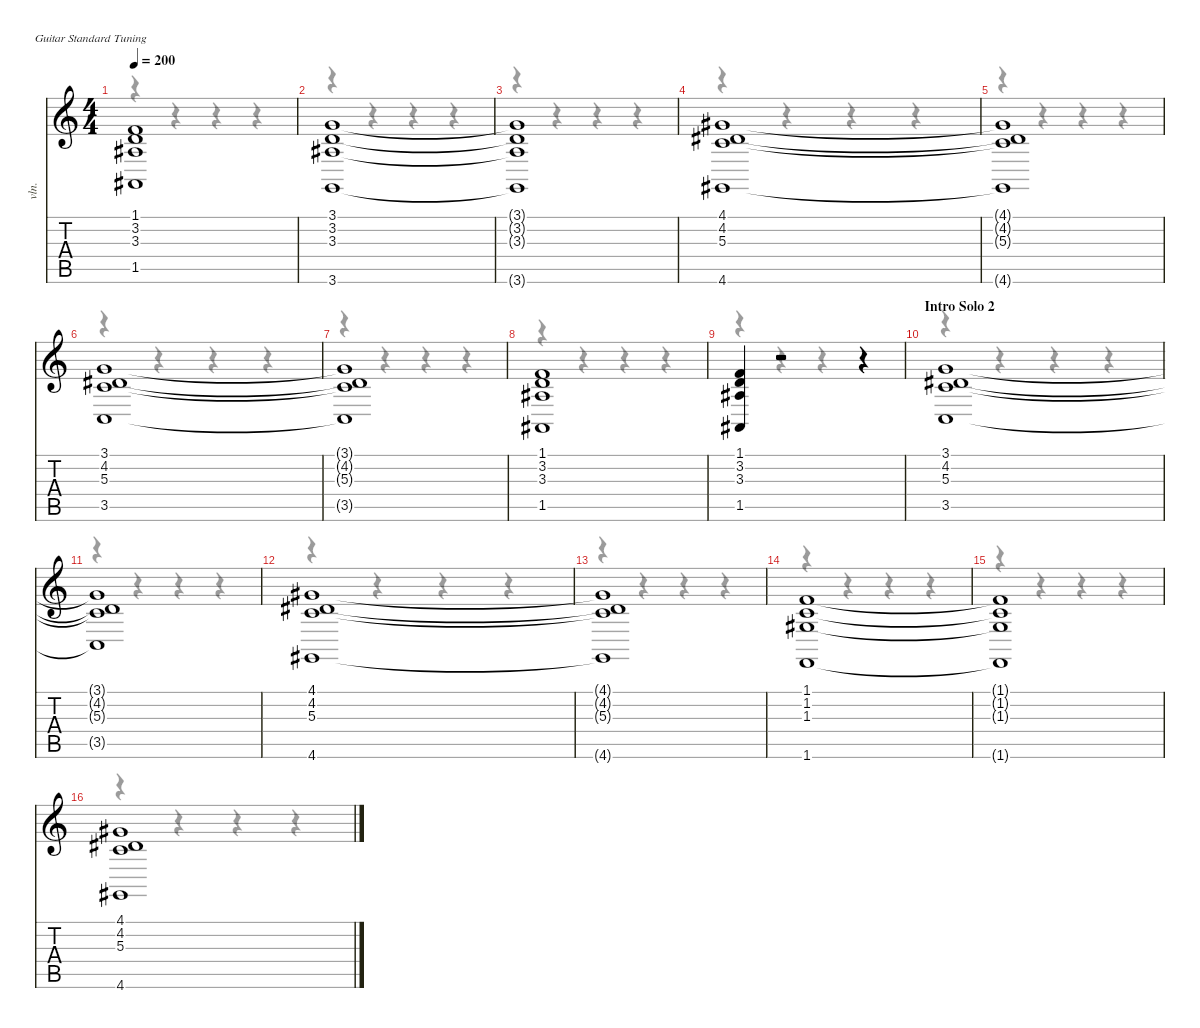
\defaultSystemsLayout 4
\hideDynamics
\bracketExtendMode nobrackets
\otherSystemsTrackNameOrientation horizontal
\track ("Vadim Pruzhanov (Ensemble)" "vln.") {instrument stringensemble1}
\staff {score tabs}
\tuning (E4 B3 G3 D3 A2 E2)
\voice
\ts (4 4)
\tempo 200
\clef g2
\ks c
(1.1{t} 3.2{t} 3.3{t acc #} 1.5{t acc #}).1{dy f beam Up} |
(3.1 3.2 3.3{acc #} 3.6).1{beam Up} |
(3.1{t} 3.2{t} 3.3{t acc #} 3.6{t}).1{beam Up} |
(4.1{acc #} 4.2{acc #} 5.3 4.6{acc #}).1{beam Up} |
(4.1{t acc #} 4.2{t acc #} 5.3{t} 4.6{t acc #}).1{beam Up} |
(3.1 4.2{acc #} 5.3 3.5).1{beam Up} |
(3.1{t} 4.2{t acc #} 5.3{t} 3.5{t}).1{beam Up} |
(1.1 3.2 3.3{acc #} 1.5{acc #}).1{beam Up} |
(1.1 3.2 3.3{acc #} 1.5{acc #}).4{beam Up} r.2{beam Up} r.4{beam Up} |
\section ("" "Intro Solo 2")
(3.1 4.2{acc #} 5.3 3.5).1{beam Up} |
(3.1{t} 4.2{t acc #} 5.3{t} 3.5{t}).1{beam Up} |
(4.1{acc #} 4.2{acc #} 5.3 4.6{acc #}).1{beam Up} |
(4.1{t acc #} 4.2{t acc #} 5.3{t} 4.6{t acc #}).1{beam Up} |
(1.1 1.2 1.3{acc #} 1.6).1{beam Up} |
(1.1{t} 1.2{t} 1.3{t acc #} 1.6{t}).1{beam Up} |
(4.1{acc #} 4.2{acc #} 5.3 4.6{acc #}).1{beam Up}
\voice
\clef g2
\ottava regular
\simile none
\ks c
r.4{dy mf beam Down} r.4{beam Down} r.4{beam Down} r.4{beam Down} |
r.4{beam Down} r.4{beam Down} r.4{beam Down} r.4{beam Down} |
r.4{beam Down} r.4{beam Down} r.4{beam Down} r.4{beam Down} |
r.4{beam Down} r.4{beam Down} r.4{beam Down} r.4{beam Down} |
r.4{beam Down} r.4{beam Down} r.4{beam Down} r.4{beam Down} |
r.4{beam Down} r.4{beam Down} r.4{beam Down} r.4{beam Down} |
r.4{beam Down} r.4{beam Down} r.4{beam Down} r.4{beam Down} |
r.4{beam Down} r.4{beam Down} r.4{beam Down} r.4{beam Down} |
r.4{beam Down} r.4{beam Down} r.4{beam Down} r.4{beam Down} |
r.4{beam Down} r.4{beam Down} r.4{beam Down} r.4{beam Down} |
r.4{beam Down} r.4{beam Down} r.4{beam Down} r.4{beam Down} |
r.4{beam Down} r.4{beam Down} r.4{beam Down} r.4{beam Down} |
r.4{beam Down} r.4{beam Down} r.4{beam Down} r.4{beam Down} |
r.4{beam Down} r.4{beam Down} r.4{beam Down} r.4{beam Down} |
r.4{beam Down} r.4{beam Down} r.4{beam Down} r.4{beam Down} |
r.4{beam Down} r.4{beam Down} r.4{beam Down} r.4{beam Down}
